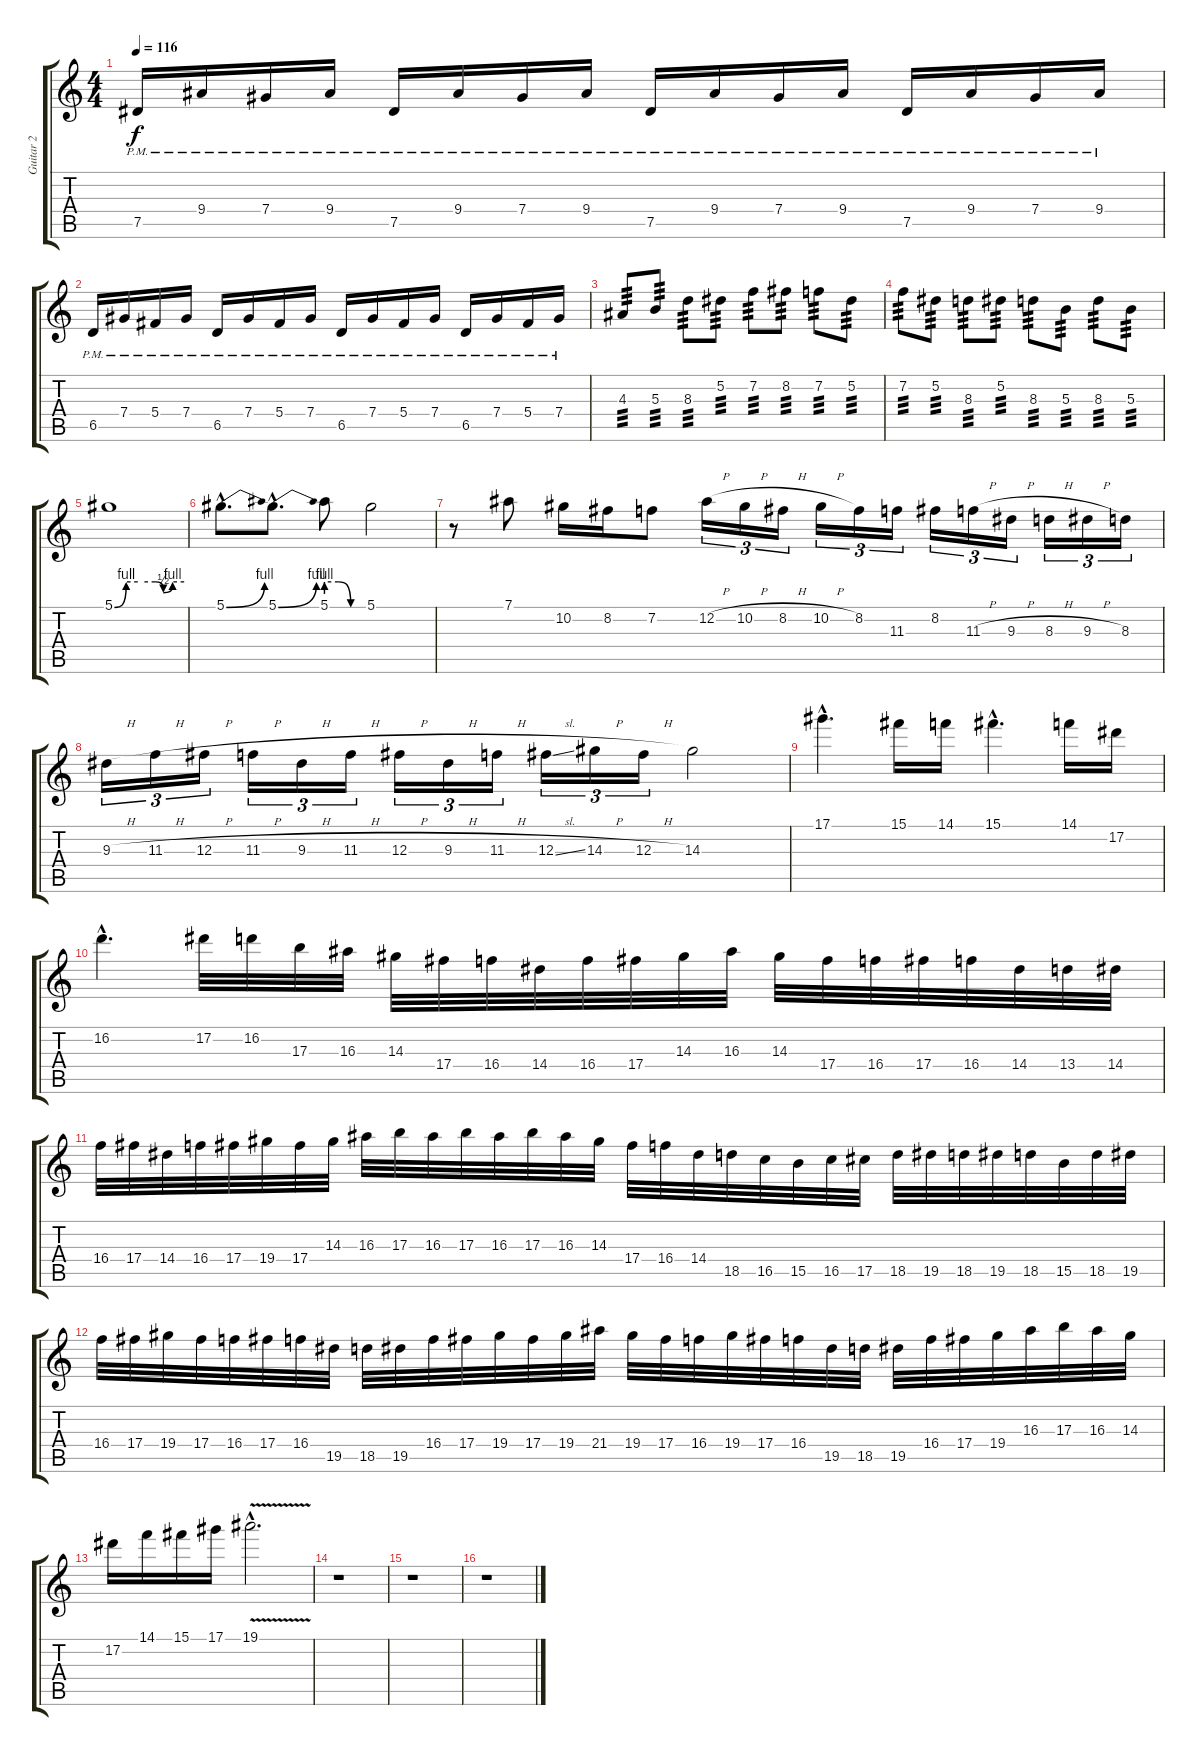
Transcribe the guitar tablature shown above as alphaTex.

\track ("Guitar 2" "Guitar 2") {instrument distortionguitar}
\staff {score tabs}
\tuning (Eb4 Bb3 Gb3 Db3 Ab2 Eb2) {hide}
\ts (4 4)
\tempo 116
\clef g2
\ks c
7.5{pm}.16{dy f} 9.4{pm}.16 7.4{pm}.16 9.4{pm}.16 7.5{pm}.16 9.4{pm}.16 7.4{pm}.16 9.4{pm}.16 7.5{pm}.16 9.4{pm}.16 7.4{pm}.16 9.4{pm}.16 7.5{pm}.16 9.4{pm}.16 7.4{pm}.16 9.4{pm}.16 |
6.5{pm}.16 7.4{pm}.16 5.4{pm}.16 7.4{pm}.16 6.5{pm}.16 7.4{pm}.16 5.4{pm}.16 7.4{pm}.16 6.5{pm}.16 7.4{pm}.16 5.4{pm}.16 7.4{pm}.16 6.5{pm}.16 7.4{pm}.16 5.4{pm}.16 7.4{pm}.16 |
4.3.8{tp 3} 5.3.8{tp 3} 8.3.8{tp 3} 5.2.8{tp 3} 7.2.8{tp 3} 8.2.8{tp 3} 7.2.8{tp 3} 5.2.8{tp 3} |
7.2.8{tp 3} 5.2.8{tp 3} 8.3.8{tp 3} 5.2.8{tp 3} 8.3.8{tp 3} 5.3.8{tp 3} 8.3.8{tp 3} 5.3.8{tp 3} |
5.1{be (custom 0 0 10 4 20 4 35 4 42 2 50 4 60 4)}.1 |
5.1{be (bend 0 0 60 4) hac}.8{d} 5.1{be (bend 0 0 60 4) hac}.8{d} 5.1{be (custom 0 4 20 4 40 0 60 0)}.8 5.1.2 |
r.8 7.1.8 10.2.16 8.2.16 7.2.8 12.2{h}.16{tu (3 2)} 10.2{h}.16{tu (3 2)} 8.2{h}.16{tu (3 2)} 10.2{h}.16{tu (3 2)} 8.2.16{tu (3 2)} 11.3.16{tu (3 2)} 8.2.16{tu (3 2)} 11.3{h}.16{tu (3 2)} 9.3{h}.16{tu (3 2)} 8.3{h}.16{tu (3 2)} 9.3{h}.16{tu (3 2)} 8.3.16{tu (3 2)} |
9.3{h}.16{tu (3 2)} 11.3{h}.16{tu (3 2)} 12.3{h}.16{tu (3 2)} 11.3{h}.16{tu (3 2)} 9.3{h}.16{tu (3 2)} 11.3{h}.16{tu (3 2)} 12.3{h}.16{tu (3 2)} 9.3{h}.16{tu (3 2)} 11.3{h}.16{tu (3 2)} 12.3{sl}.16{tu (3 2)} 14.3{h}.16{tu (3 2)} 12.3{h}.16{tu (3 2)} 14.3.2 |
17.1{hac}.4{d} 15.1.16 14.1.16 15.1{hac}.4{d} 14.1.16 17.2.16 |
16.2{hac}.4{d} 17.2.32 16.2.32 17.3.32 16.3.32 14.3.32 17.4.32 16.4.32 14.4.32 16.4.32 17.4.32 14.3.32 16.3.32 14.3.32 17.4.32 16.4.32 17.4.32 16.4.32 14.4.32 13.4.32 14.4.32 |
16.4.32 17.4.32 14.4.32 16.4.32 17.4.32 19.4.32 17.4.32 14.3.32 16.3.32 17.3.32 16.3.32 17.3.32 16.3.32 17.3.32 16.3.32 14.3.32 17.4.32 16.4.32 14.4.32 18.5.32 16.5.32 15.5.32 16.5.32 17.5.32 18.5.32 19.5.32 18.5.32 19.5.32 18.5.32 15.5.32 18.5.32 19.5.32 |
16.4.32 17.4.32 19.4.32 17.4.32 16.4.32 17.4.32 16.4.32 19.5.32 18.5.32 19.5.32 16.4.32 17.4.32 19.4.32 17.4.32 19.4.32 21.4.32 19.4.32 17.4.32 16.4.32 19.4.32 17.4.32 16.4.32 19.5.32 18.5.32 19.5.32 16.4.32 17.4.32 19.4.32 16.3.32 17.3.32 16.3.32 14.3.32 |
17.2.16 14.1.16 15.1.16 17.1.16 19.1{v hac}.2{d} |
r.1 |
r.1 |
r.1
